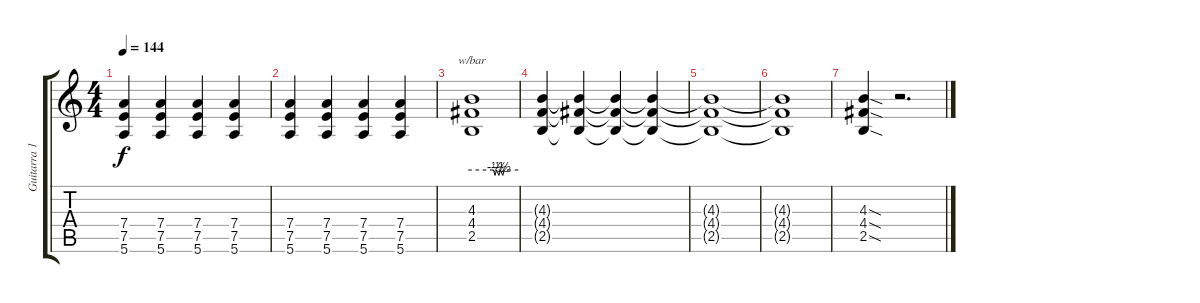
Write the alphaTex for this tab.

\track ("Guitarra 1 (Evan)" "Guitarra 1") {instrument distortionguitar}
\staff {score tabs}
\tuning (E4 B3 G3 D3 A2 E2) {hide}
\ts (4 4)
\tempo 144
\clef g2
\ks c
(7.4 7.5 5.6).4{dy f} (7.4 7.5 5.6).4 (7.4 7.5 5.6).4 (7.4 7.5 5.6).4 |
(7.4 7.5 5.6).4 (7.4 7.5 5.6).4 (7.4 7.5 5.6).4 (7.4 7.5 5.6).4 |
(4.3 4.4 2.5).1{tbe (custom default 0 0 28 0 30 -2 32 0 35 -2 37 0 40 -2 42 0 60 0)} |
(4.3{t} 4.4{t} 2.5{t}).4 (4.3{t} 4.4{t} 2.5{t}).4 (4.3{t} 4.4{t} 2.5{t}).4 (4.3{t} 4.4{t} 2.5{t}).4 |
(4.3{t} 4.4{t} 2.5{t}).1 |
(4.3{t} 4.4{t} 2.5{t}).1 |
(4.3{sod} 4.4{sod} 2.5{sod}).4 r.2{d}
